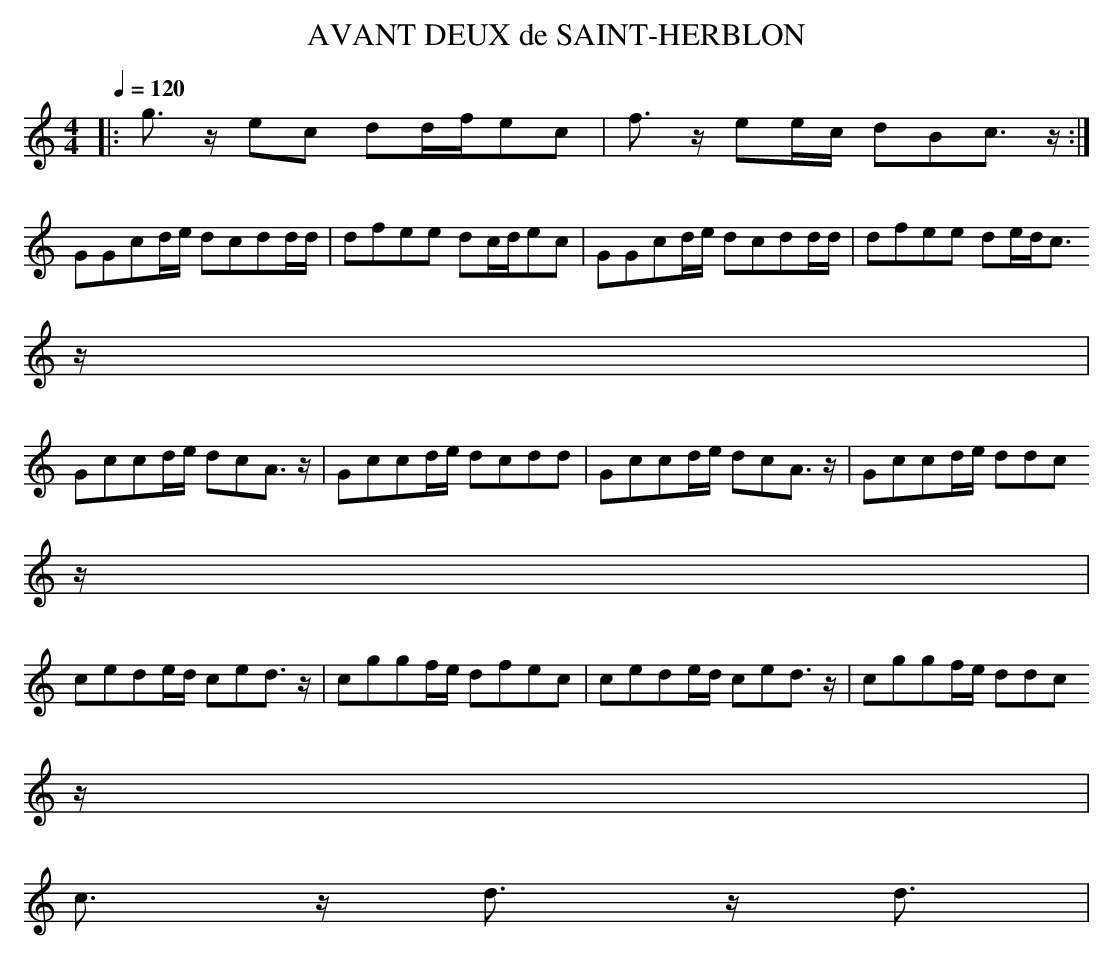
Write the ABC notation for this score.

X:1
T:AVANT DEUX de SAINT-HERBLON
M:4/4
L:1/8
Q:1/4=120
K:C
|:g3/2 z/2 ec dd/2f/2ec|f3/2 z/2 ee/2c/2 dBc3/2 z/2:|
GGcd/2e/2 dcdd/2d/2|dfee dc/2d/2ec|GGcd/2e/2 dcdd/2d/2|dfee de/2d/2c3/2
z/2 |
Gccd/2e/2 dcA3/2 z/2 |Gccd/2e/2 dcdd|Gccd/2e/2 dcA3/2 z/2 |Gccd/2e/2 ddc
3/2 z/2 |
cede/2d/2 ced3/2 z/2 |cggf/2e/2 dfec|cede/2d/2 ced3/2 z/2 |cggf/2e/2 ddc
3/2 z/2 |
c3/2 z/2 d3/2 z/2 d3/2|
